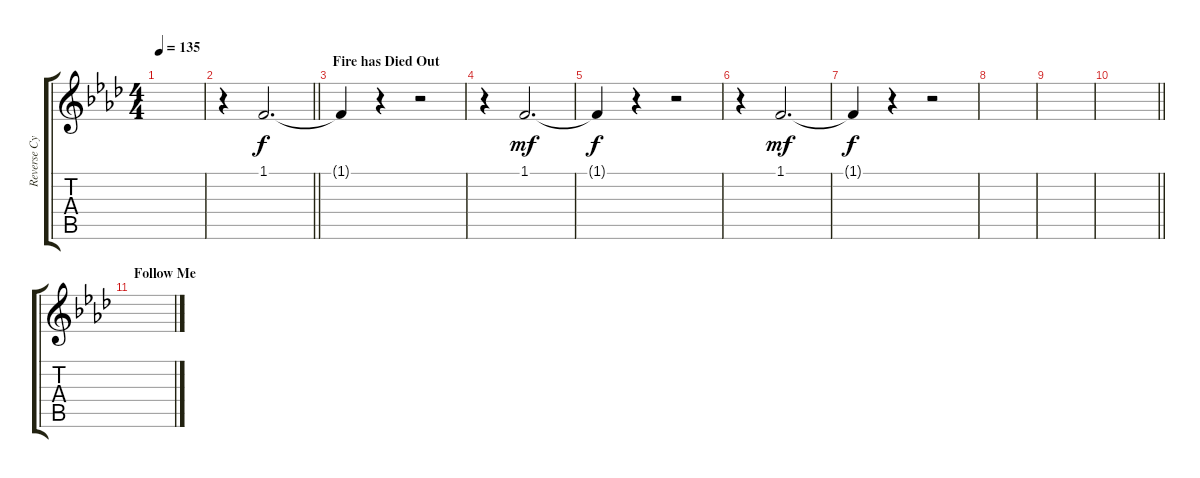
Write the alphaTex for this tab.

\track ("Reverse Cymbal" "Reverse Cy") {instrument reversecymbal}
\staff {score tabs}
\tuning (E4 B3 G3 D3 A2 E2) {hide}
\ts (4 4)
\tempo 135
\clef g2
\ks ab
|
\barLineRight lightlight
r.4 1.1.2{d} |
\section ("" "Fire has Died Out")
1.1{t}.4 r.4 r.2 |
r.4 1.1.2{d dy mf} |
1.1{t}.4{dy f} r.4 r.2 |
r.4 1.1.2{d dy mf} |
1.1{t}.4{dy f} r.4 r.2 |
|
|
\barLineRight lightlight
|
\section ("" "Follow Me")
